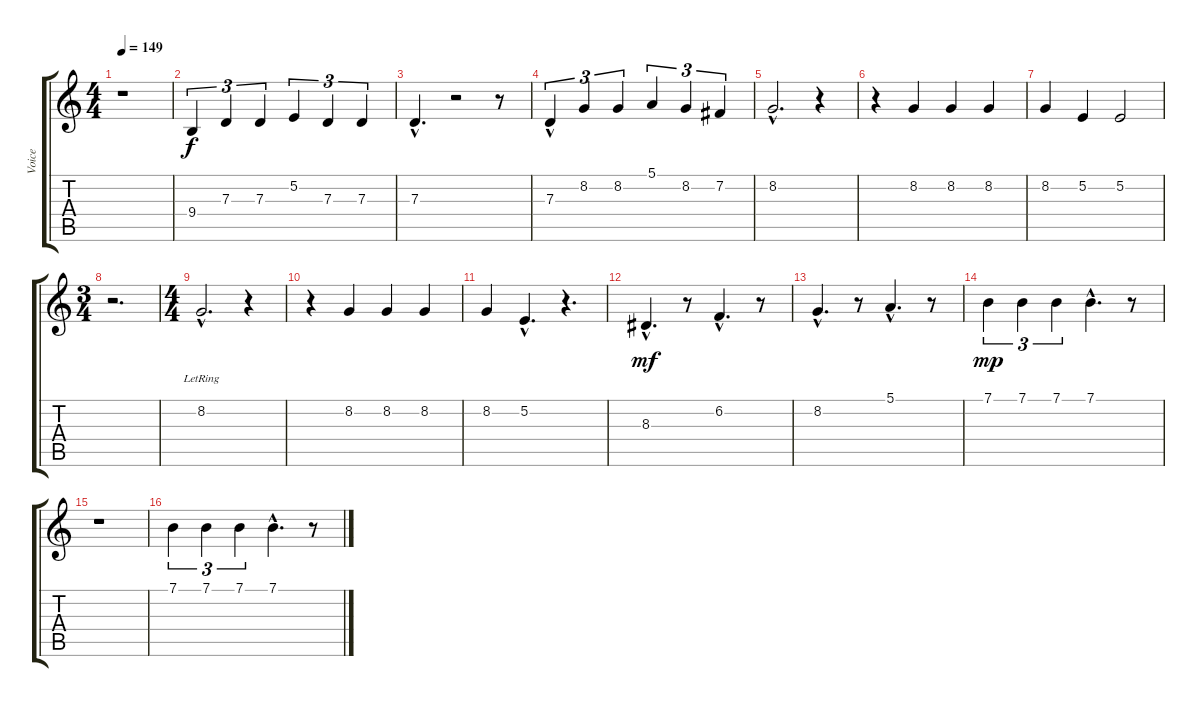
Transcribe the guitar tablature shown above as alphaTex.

\track ("Voice" "Voice") {instrument lead3calliope}
\staff {score tabs}
\tuning (E4 B3 G3 D3 A2 E2) {hide}
\ts (4 4)
\tempo 149
\clef g2
\ks c
r.1{dy mp} |
9.4.4{tu (3 2) dy f} 7.3.4{tu (3 2)} 7.3.4{tu (3 2)} 5.2.4{tu (3 2)} 7.3.4{tu (3 2)} 7.3.4{tu (3 2)} |
7.3{hac}.4{d} r.2 r.8 |
7.3{hac}.4{tu (3 2)} 8.2.4{tu (3 2)} 8.2.4{tu (3 2)} 5.1.4{tu (3 2)} 8.2.4{tu (3 2)} 7.2.4{tu (3 2)} |
8.2{hac}.2{d} r.4 |
r.4 8.2.4 8.2.4 8.2.4 |
8.2.4 5.2.4 5.2.2 |
\ts (3 4)
r.2{d} |
\ts (4 4)
8.2{hac lr}.2{d} r.4 |
r.4 8.2.4 8.2.4 8.2.4 |
8.2.4 5.2{hac}.4{d} r.4{d} |
8.3{hac}.4{d dy mf} r.8 6.2{hac}.4{d} r.8 |
8.2{hac}.4{d} r.8 5.1{hac}.4{d} r.8 |
7.1.4{tu (3 2) dy mp} 7.1.4{tu (3 2)} 7.1.4{tu (3 2)} 7.1{hac}.4{d} r.8 |
r.1 |
7.1.4{tu (3 2)} 7.1.4{tu (3 2)} 7.1.4{tu (3 2)} 7.1{hac}.4{d} r.8
